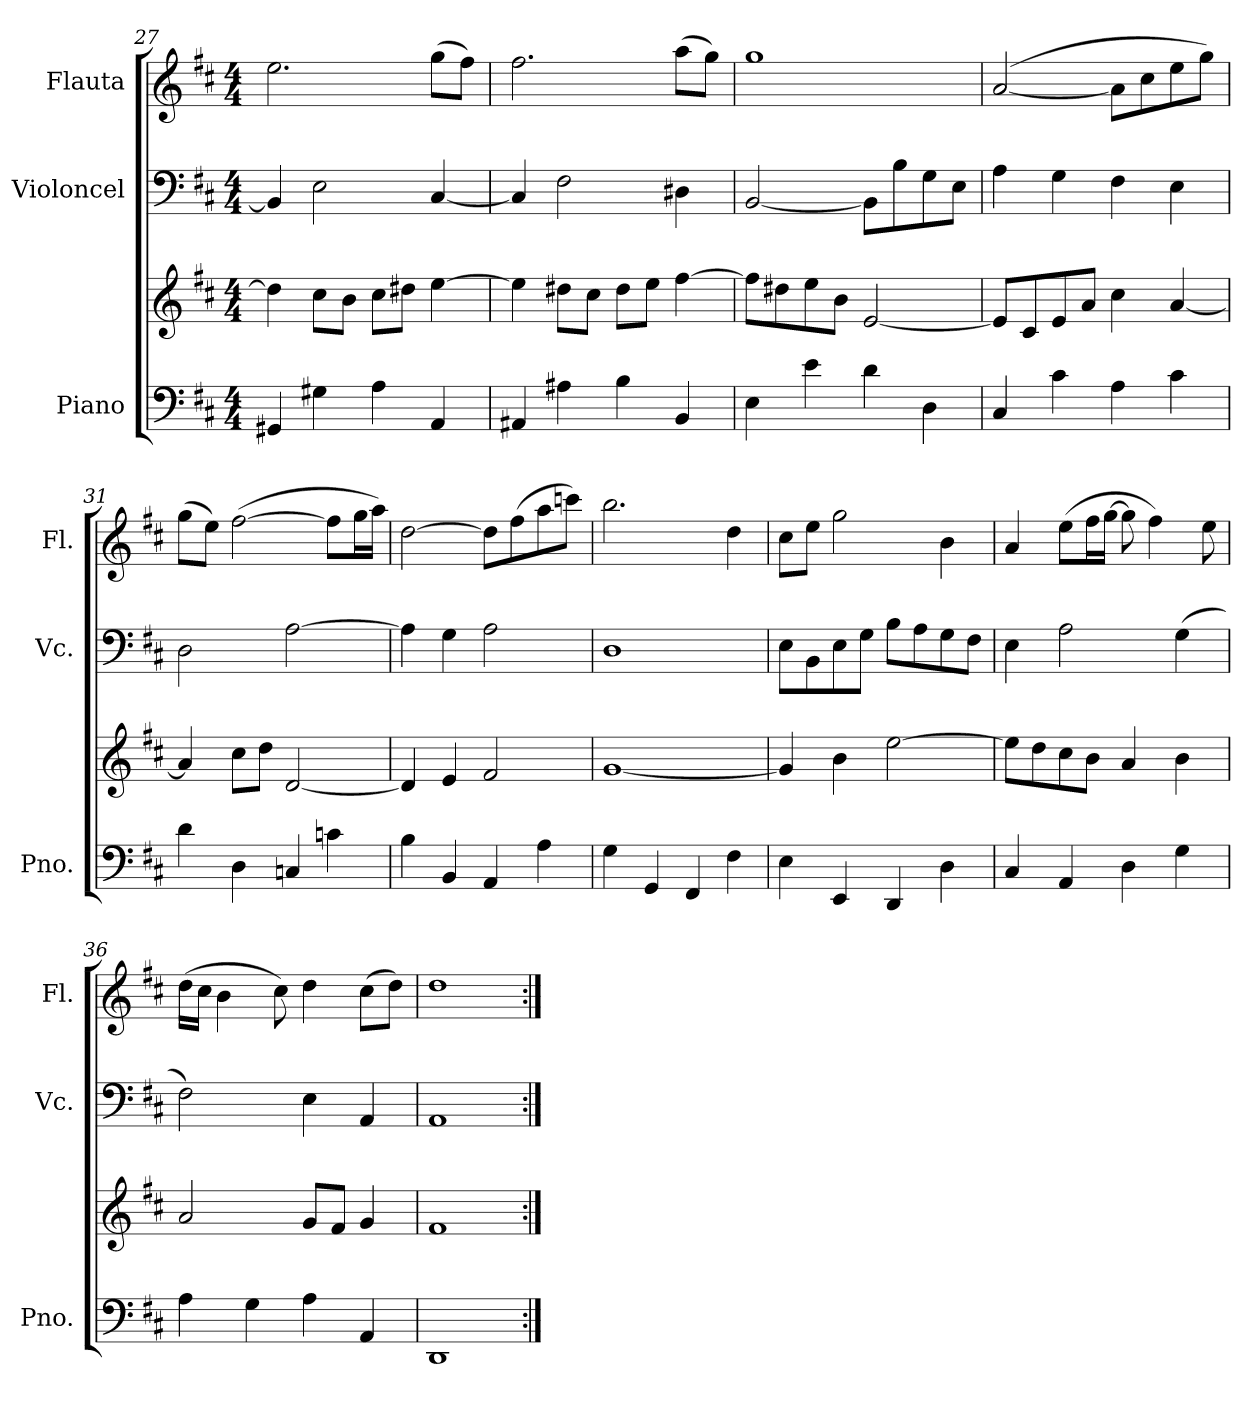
**kern	**kern	**kern	**kern
*part3	*part3	*part2	*part1
*staff4	*staff3	*staff2	*staff1
*I"Piano	*	*I"Violoncel	*I"Flauta
*I'Pno.	*	*I'Vc.	*I'Fl.
*clefF4	*clefG2	*clefF4	*clefG2
*k[f#c#]	*k[f#c#]	*k[f#c#]	*k[f#c#]
*M4/4	*M4/4	*M4/4	*M4/4
=27	=27	=27	=27
4GG#X/	4dd\]	4BB/]	2.ee\
4G#X\	8cc#\L	2E\	.
.	8b\J	.	.
4A\	8cc#\L	.	.
.	8dd#X\J	.	.
4AA/	[4ee\	[4C#/	(8gg\L
.	.	.	8ff#\J)
=28	=28	=28	=28
4AA#X/	4ee\]	4C#/]	2.ff#\
4A#X\	8dd#X\L	2F#\	.
.	8cc#\J	.	.
4B\	8dd#\L	.	.
.	8ee\J	.	.
4BB/	[4ff#\	4D#X\	(8aa\L
.	.	.	8gg\J)
=29	=29	=29	=29
4E\	8ff#\L]	[2BB/	1gg
.	8dd#X\	.	.
4e\	8ee\	.	.
.	8b\J	.	.
4d\	[2e/	8BB\L]	.
.	.	8B\	.
4D\	.	8G\	.
.	.	8E\J	.
!!LO:LB:g=z
=30	=30	=30	=30
4C#/	8e/L]	4A\	([2a/
.	8c#/	.	.
4c#\	8e/	4G\	.
.	8a/J	.	.
4A\	4cc#\	4F#\	8a\L]
.	.	.	8cc#\
4c#\	[4a/	4E\	8ee\
.	.	.	8gg\J)
=31	=31	=31	=31
4d\	4a/]	2D\	(8gg\L
.	.	.	8ee\J)
4D\	8cc#\L	.	(>[2ff#\
.	8dd\J	.	.
4Cn/	[2d/	[2A\	.
4cn\	.	.	8ff#\L]
.	.	.	16gg\L
.	.	.	16aa\JJ)
=32	=32	=32	=32
4B\	4d/]	4A\]	[2dd\
4BB/	4e/	4G\	.
4AA/	2f#/	2A\	8dd\L]
.	.	.	(8ff#\
4A\	.	.	8aa\
.	.	.	8cccn\J)
=33	=33	=33	=33
4G\	[1g	1D	2.bb\
4GG/	.	.	.
4FF#/	.	.	.
4F#\	.	.	4dd\
!!LO:LB:g=z
=34	=34	=34	=34
4E\	4g/]	8E\L	8cc#\L
.	.	8BB\	8ee\J
4EE/	4b\	8E\	2gg\
.	.	8G\J	.
4DD/	[2ee\	8B\L	.
.	.	8A\	.
4D\	.	8G\	4b\
.	.	8F#\J	.
=35	=35	=35	=35
4C#/	8ee\L]	4E\	4a/
.	8dd\	.	.
4AA/	8cc#\	2A\	(8ee\L
.	8b\J	.	16ff#\L
.	.	.	[16gg\JJ
4D\	4a/	.	8gg\]
.	.	.	4ff#\)
4G\	4b\	(4G\	.
.	.	.	8ee\
=36	=36	=36	=36
4A\	2a/	2F#\)	(16dd\LL
.	.	.	16cc#\JJ
.	.	.	4b\
4G\	.	.	.
.	.	.	8cc#\)
4A\	8g/L	4E\	4dd\
.	8f#/J	.	.
4AA/	4g/	4AA/	(8cc#\L
.	.	.	8dd\J)
=37	=37	=37	=37
1DD	1f#	1AA	1dd
=:|!	=:|!	=:|!	=:|!
*-	*-	*-	*-
